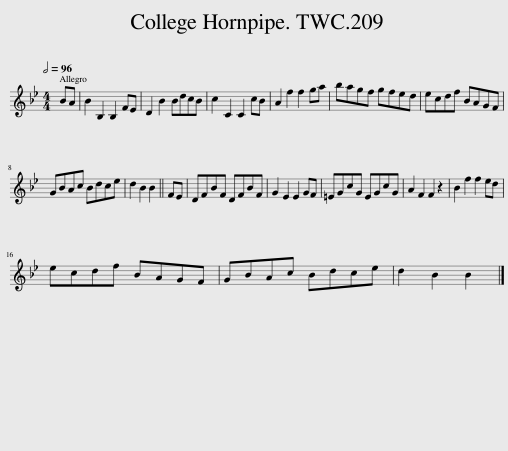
X:1
L:1/8
Q:1/2=96
M:4/4
I:linebreak $
K:Bb
V:1 treble
V:1
 BA | B2 B,2 B,2 FE | D2 B2 BdcB | c2 C2 C2 cB | A2 f2 f2 ga | %5
 bagf gfed | ecdf BAGF |$ GBAc Bdce | d2 B2 B2 || FE | %10
 DFBF DFBF | G2 E2 E2 GF | =EGcG EGcG | A2 F2 F2 z2 | B2 f2 f2 ed |$ %15
 ecdf BAGF | GBAc Bdce | d2 B2 B2 |] %18
